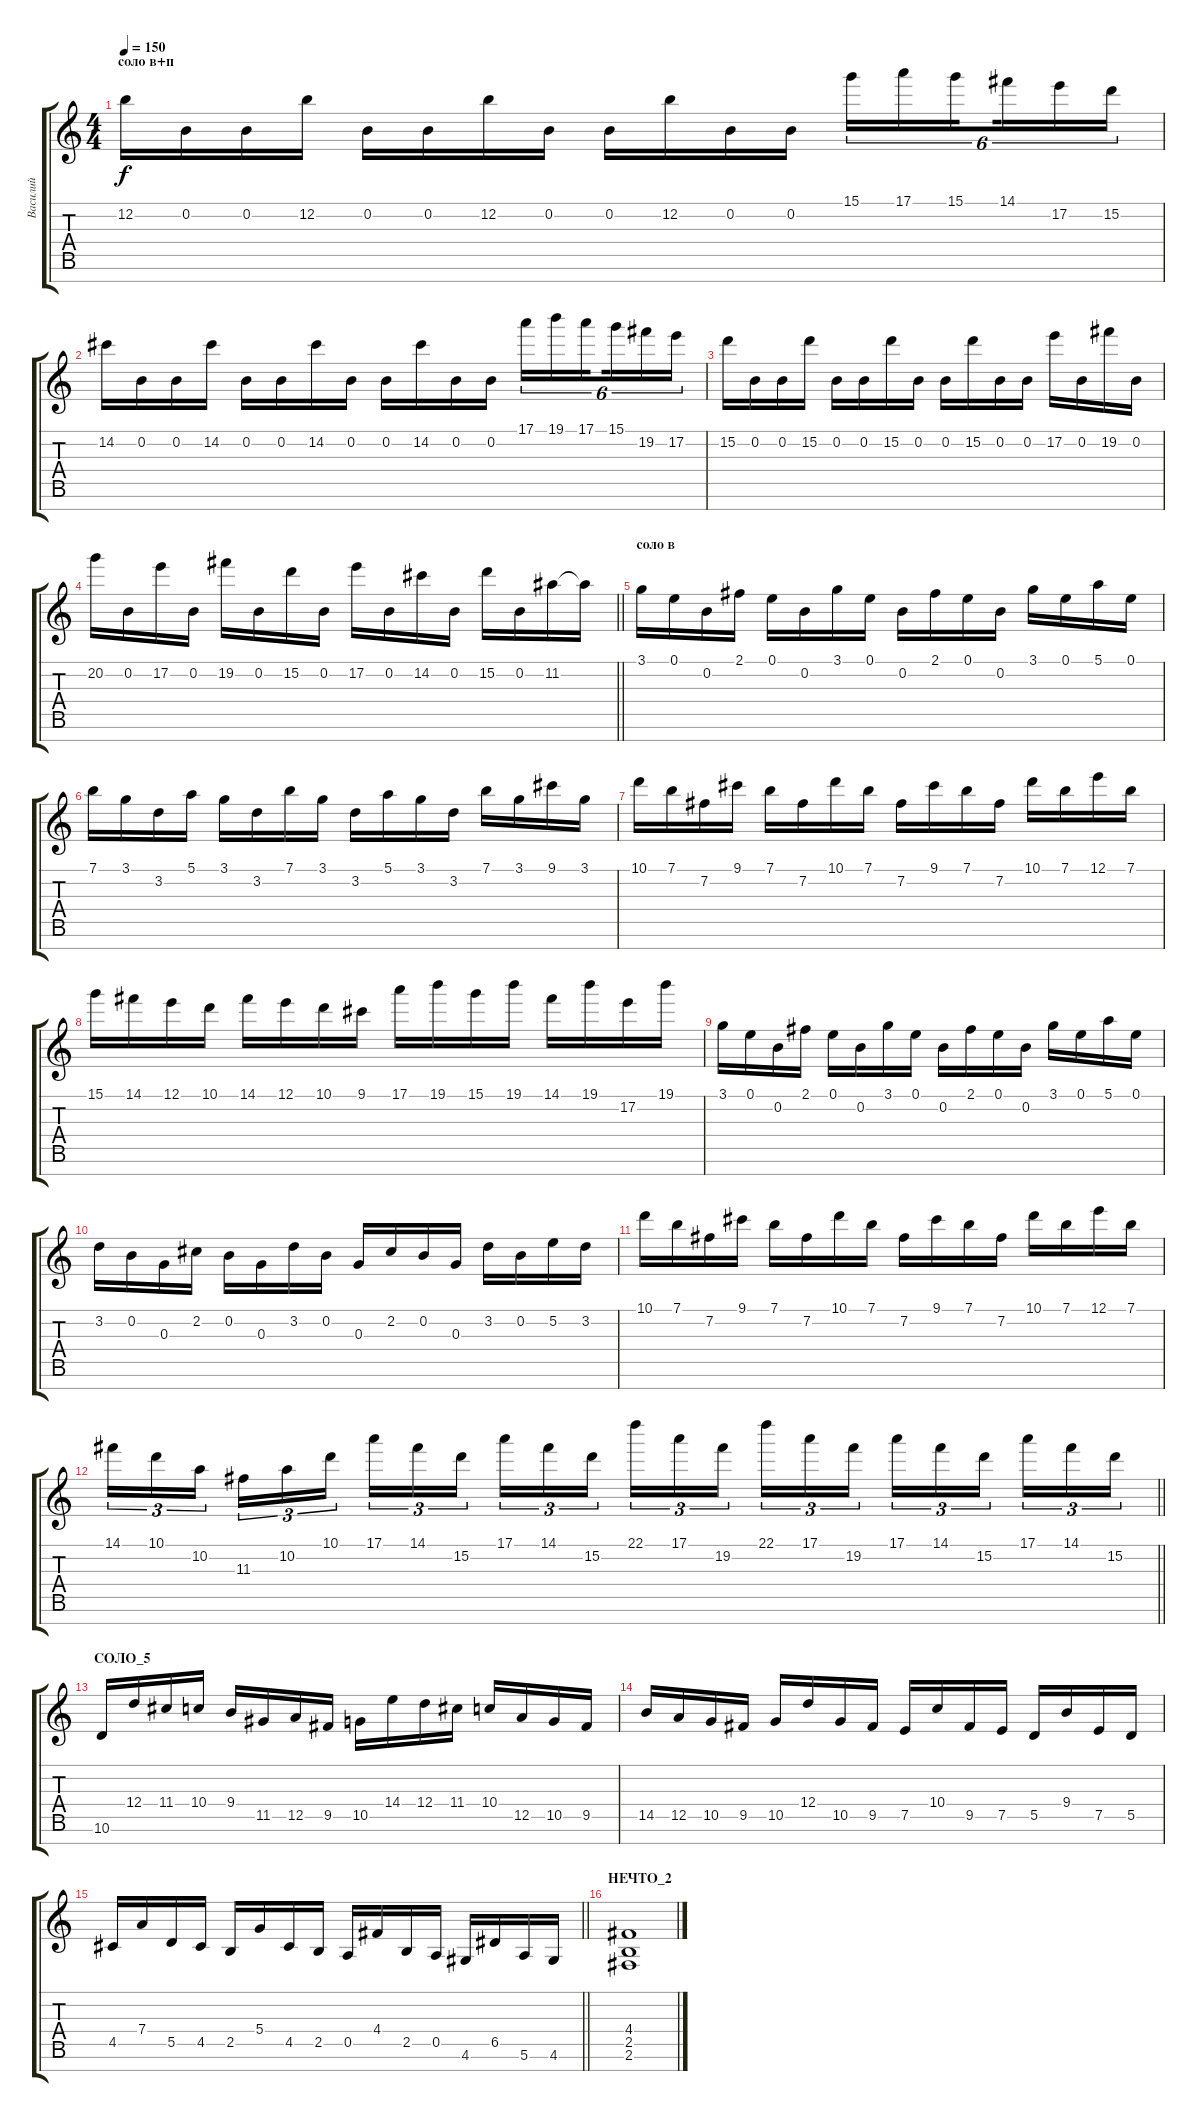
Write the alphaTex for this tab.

\track ("Василий" "Василий") {instrument overdrivenguitar}
\staff {score tabs}
\tuning (E4 B3 G3 D3 A2 E2 B1) {hide}
\ts (4 4)
\section ("" "соло в+п")
\tempo 150
\clef g2
\ks c
12.2.16{dy f} 0.2.16 0.2.16 12.2.16 0.2.16 0.2.16 12.2.16 0.2.16 0.2.16 12.2.16 0.2.16 0.2.16 15.1.16{tu (6 4)} 17.1.16{tu (6 4)} 15.1.16{tu (6 4) beam splitsecondary} 14.1.16{tu (6 4)} 17.2.16{tu (6 4)} 15.2.16{tu (6 4)} |
14.2.16 0.2.16 0.2.16 14.2.16 0.2.16 0.2.16 14.2.16 0.2.16 0.2.16 14.2.16 0.2.16 0.2.16 17.1.16{tu (6 4)} 19.1.16{tu (6 4)} 17.1.16{tu (6 4) beam splitsecondary} 15.1.16{tu (6 4)} 19.2.16{tu (6 4)} 17.2.16{tu (6 4)} |
15.2.16 0.2.16 0.2.16 15.2.16 0.2.16 0.2.16 15.2.16 0.2.16 0.2.16 15.2.16 0.2.16 0.2.16 17.2.16 0.2.16 19.2.16 0.2.16 |
\barLineRight lightlight
20.2.16 0.2.16 17.2.16 0.2.16 19.2.16 0.2.16 15.2.16 0.2.16 17.2.16 0.2.16 14.2.16 0.2.16 15.2.16 0.2.16 11.2.16 11.2{t}.16 |
\section ("" "соло в")
3.1.16 0.1.16 0.2.16 2.1.16 0.1.16 0.2.16 3.1.16 0.1.16 0.2.16 2.1.16 0.1.16 0.2.16 3.1.16 0.1.16 5.1.16 0.1.16 |
7.1.16 3.1.16 3.2.16 5.1.16 3.1.16 3.2.16 7.1.16 3.1.16 3.2.16 5.1.16 3.1.16 3.2.16 7.1.16 3.1.16 9.1.16 3.1.16 |
10.1.16 7.1.16 7.2.16 9.1.16 7.1.16 7.2.16 10.1.16 7.1.16 7.2.16 9.1.16 7.1.16 7.2.16 10.1.16 7.1.16 12.1.16 7.1.16 |
15.1.16 14.1.16 12.1.16 10.1.16 14.1.16 12.1.16 10.1.16 9.1.16 17.1.16 19.1.16 15.1.16 19.1.16 14.1.16 19.1.16 17.2.16 19.1.16 |
3.1.16 0.1.16 0.2.16 2.1.16 0.1.16 0.2.16 3.1.16 0.1.16 0.2.16 2.1.16 0.1.16 0.2.16 3.1.16 0.1.16 5.1.16 0.1.16 |
3.2.16 0.2.16 0.3.16 2.2.16 0.2.16 0.3.16 3.2.16 0.2.16 0.3.16 2.2.16 0.2.16 0.3.16 3.2.16 0.2.16 5.2.16 3.2.16 |
10.1.16 7.1.16 7.2.16 9.1.16 7.1.16 7.2.16 10.1.16 7.1.16 7.2.16 9.1.16 7.1.16 7.2.16 10.1.16 7.1.16 12.1.16 7.1.16 |
\barLineRight lightlight
14.1.16{tu (3 2)} 10.1.16{tu (3 2)} 10.2.16{tu (3 2) beam splitsecondary} 11.3.16{tu (3 2)} 10.2.16{tu (3 2)} 10.1.16{tu (3 2)} 17.1.16{tu (3 2)} 14.1.16{tu (3 2)} 15.2.16{tu (3 2) beam splitsecondary} 17.1.16{tu (3 2)} 14.1.16{tu (3 2)} 15.2.16{tu (3 2)} 22.1.16{tu (3 2)} 17.1.16{tu (3 2)} 19.2.16{tu (3 2) beam splitsecondary} 22.1.16{tu (3 2)} 17.1.16{tu (3 2)} 19.2.16{tu (3 2)} 17.1.16{tu (3 2)} 14.1.16{tu (3 2)} 15.2.16{tu (3 2) beam splitsecondary} 17.1.16{tu (3 2)} 14.1.16{tu (3 2)} 15.2.16{tu (3 2)} |
\section ("" "СОЛО_5")
10.6.16 12.4.16 11.4.16 10.4.16 9.4.16 11.5.16 12.5.16 9.5.16 10.5.16 14.4.16 12.4.16 11.4.16 10.4.16 12.5.16 10.5.16 9.5.16 |
14.5.16 12.5.16 10.5.16 9.5.16 10.5.16 12.4.16 10.5.16 9.5.16 7.5.16 10.4.16 9.5.16 7.5.16 5.5.16 9.4.16 7.5.16 5.5.16 |
\barLineRight lightlight
4.5.16 7.4.16 5.5.16 4.5.16 2.5.16 5.4.16 4.5.16 2.5.16 0.5.16 4.4.16 2.5.16 0.5.16 4.6.16 6.5.16 5.6.16 4.6.16 |
\section ("" "НЕЧТО_2")
(4.4 2.5 2.6).1
